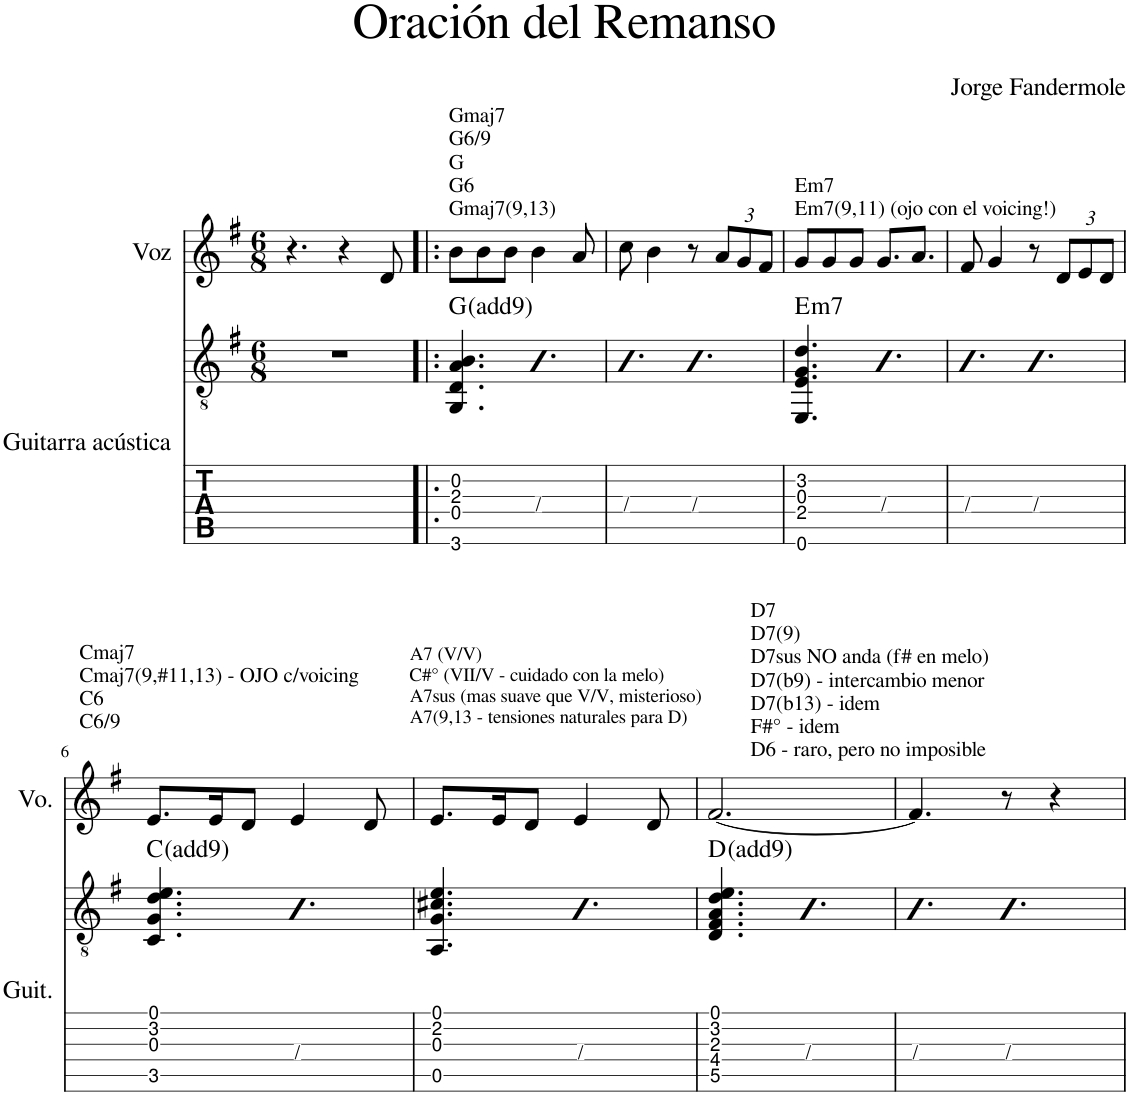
**kern	**kern	**harte	**kern
*part2	*part2	*part2	*part1
*staff3	*staff2	*	*staff1
*I"Guitarra acústica	*	*	*I"Voz
*I'Guit.	*	*	*I'Vo.
*stria6	*	*	*
*	*clefGv2	*	*clefG2
*	*k[f#]	*	*k[f#]
*M6/8	*M6/8	*	*M6/8
=1	=1	=1	=1
2.r	2.r	.	4.r
.	.	.	4r
.	.	.	8d/
=2!|:	=2!|:	=2!|:	=2!|:
!	!	!	!LO:TX:a:t=Gmaj7
!	!	!	!LO:TX:a:t=G6/9
!	!	!	!LO:TX:a:t=G
!	!	!	!LO:TX:a:t=G6
!	!	!	!LO:TX:a:t=Gmaj7(9,13)
4.GG 4.D 4.A 4.B	4.GG/ 4.D/ 4.A/ 4.B/	G:maj(9)	8b\L
.	.	.	8b\
.	.	.	8b\J
4.F#	4.F#	.	4b\
.	.	.	8a/
=3	=3	=3	=3
4.f#	4.f#	.	8cc\
.	.	.	4b\
4.f#	4.f#	.	8r
*	*	*	*Xbrackettup
.	.	.	12a/L
.	.	.	12g/
.	.	.	12f#/J
=4	=4	=4	=4
!	!	!	!LO:TX:a:t=Em7
!	!	!	!LO:TX:a:t=Em7(9,11) (ojo con el voicing!)
!	!	!LO:H:kt=m7	!
4.EE 4.E 4.G 4.d	4.EE/ 4.E/ 4.G/ 4.d/	E:min7	8g/L
.	.	.	8g/
.	.	.	8g/J
4.B	4.B	.	8.g/L
.	.	.	8.a/J
=5	=5	=5	=5
4.B	4.B	.	8f#/
.	.	.	4g/
4.B	4.B	.	8r
.	.	.	12d/L
.	.	.	12e/
.	.	.	12d/J
!!LO:LB:g=z
=6	=6	=6	=6
!	!	!	!LO:TX:a:t=Cmaj7
!	!	!	!LO:TX:a:t=Cmaj7(9,#11,13) - OJO c/voicing
!	!	!	!LO:TX:a:t=C6
!	!	!	!LO:TX:a:t=C6/9
4.C 4.G 4.d 4.e	4.C/ 4.G/ 4.d/ 4.e/	C:maj(9)	8.e/L
.	.	.	16e/K
.	.	.	8d/J
4.B	4.B	.	4e/
.	.	.	8d/
=7	=7	=7	=7
!	!	!	!LO:TX:a:t=A7 (V/V)
!	!	!	!LO:TX:a:t=C#° (VII/V - cuidado con la melo)
!	!	!	!LO:TX:a:t=A7sus (mas suave que V/V, misterioso)
!	!	!	!LO:TX:a:t=A7(9,13 - tensiones naturales para D)
4.AA 4.G 4.c# 4.e	4.AA/ 4.G/ 4.c#X/ 4.e/	.	8.e/L
.	.	.	16e/K
.	.	.	8d/J
4.B	4.B	.	4e/
.	.	.	8d/
=8	=8	=8	=8
!	!	!	!LO:TX:a:t=D7
!	!	!	!LO:TX:a:t=D7(9)
!	!	!	!LO:TX:a:t=D7sus NO anda (f# en melo)
!	!	!	!LO:TX:a:t=D7(b9) - intercambio menor
!	!	!	!LO:TX:a:t=D7(b13) - idem
!	!	!	!LO:TX:a:t=F#° - idem
!	!	!	!LO:TX:a:t=D6 - raro, pero no imposible
4.D 4.F# 4.A 4.d 4.e	4.D/ 4.F#/ 4.A/ 4.d/ 4.e/	D:maj(9)	[2.f#/
4.B	4.B	.	.
=9	=9	=9	=9
4.B	4.B	.	4.f#/]
4.B	4.B	.	8r
.	.	.	4r
=	=	=	=
*-	*-	*-	*-
